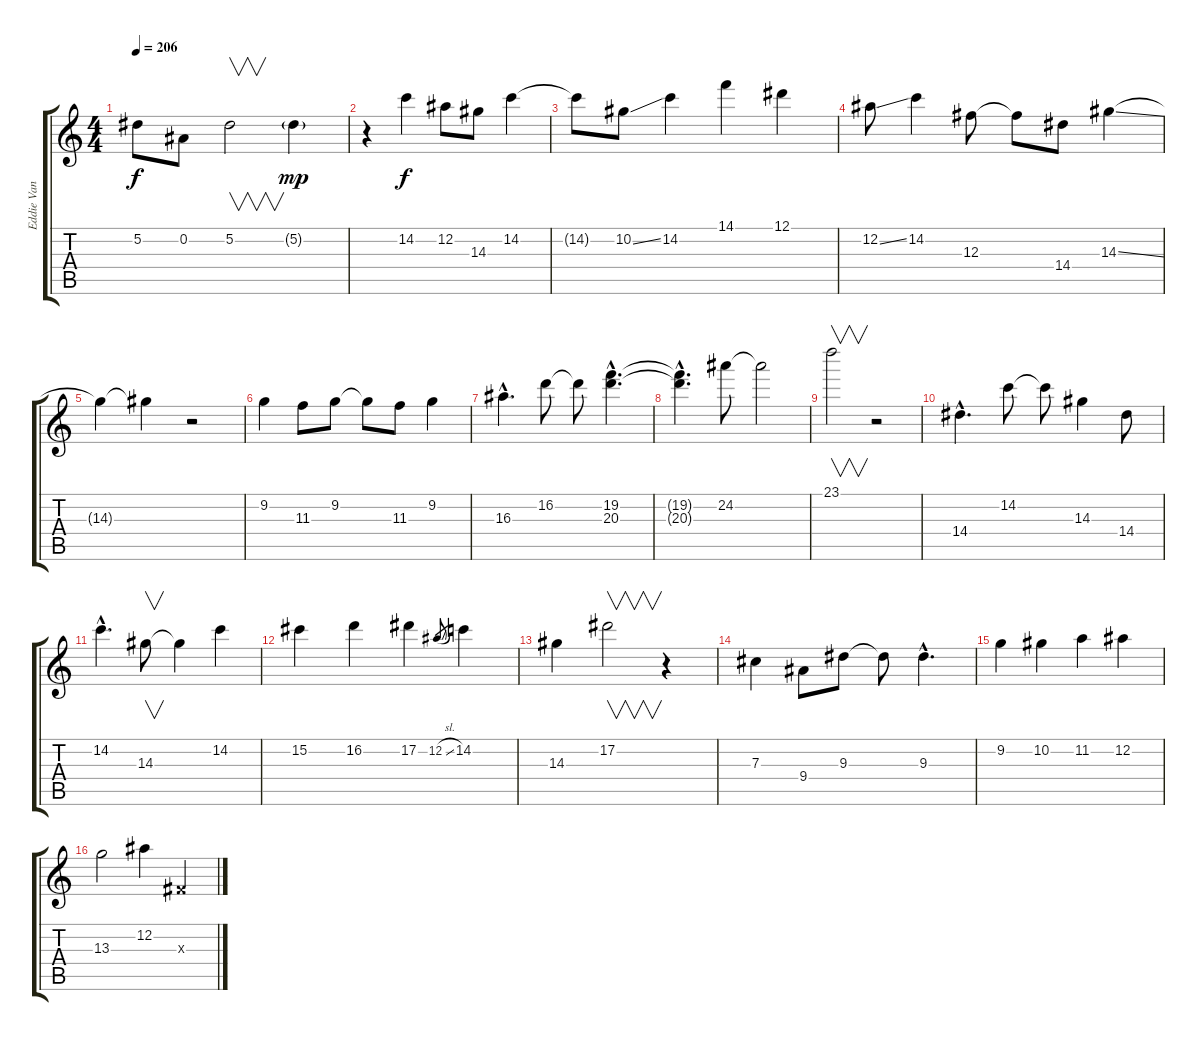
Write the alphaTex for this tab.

\track ("Eddie Van Halen slide" "Eddie Van ") {instrument electricguitarjazz}
\staff {score tabs}
\tuning (Eb4 Bb3 Gb3 Db3 Ab2 Eb2) {hide}
\ts (4 4)
\tempo 206
\clef g2
\ks c
5.2.8{dy f} 0.2.8 5.2.2{v} 5.2{g}.4{dy mp} |
r.4 14.2.4{dy f} 12.2.8 14.3.8 14.2.4 |
14.2{t}.8 10.2{ss}.8 14.2.4 14.1.4 12.1.4 |
12.2{ss}.8 14.2.4 12.3.8 12.3{t}.8 14.4.8 14.3{ss}.4 |
14.3{t}.4 14.3{t}.4 r.2 |
9.2.4 11.3.8 9.2.8 9.2{t}.8 11.3.8 9.2.4 |
16.3{hac}.4{d} 16.2.8 16.2{t}.8 (19.2{hac} 20.3{hac}).4{d} |
(19.2{hac t} 20.3{hac t}).4{d} 24.2.8 24.2{t}.2 |
23.1.2{v} r.2 |
14.4{hac}.4{d} 14.2.8 14.2{t}.8 14.3.4 14.4.8 |
14.2{hac}.4{d} 14.3.8{v} 14.3{t}.4 14.2.4 |
15.2.4 16.2.4 17.2.4 12.2{sl}.8{gr} 14.2.4 |
14.3.4 17.2.2{v} r.4 |
7.3.4 9.4.8 9.3.8 9.3{t}.8 9.3{hac}.4{d} |
9.2.4 10.2.4 11.2.4 12.2.4 |
13.3.2 12.2.4 0.3{x}.4
